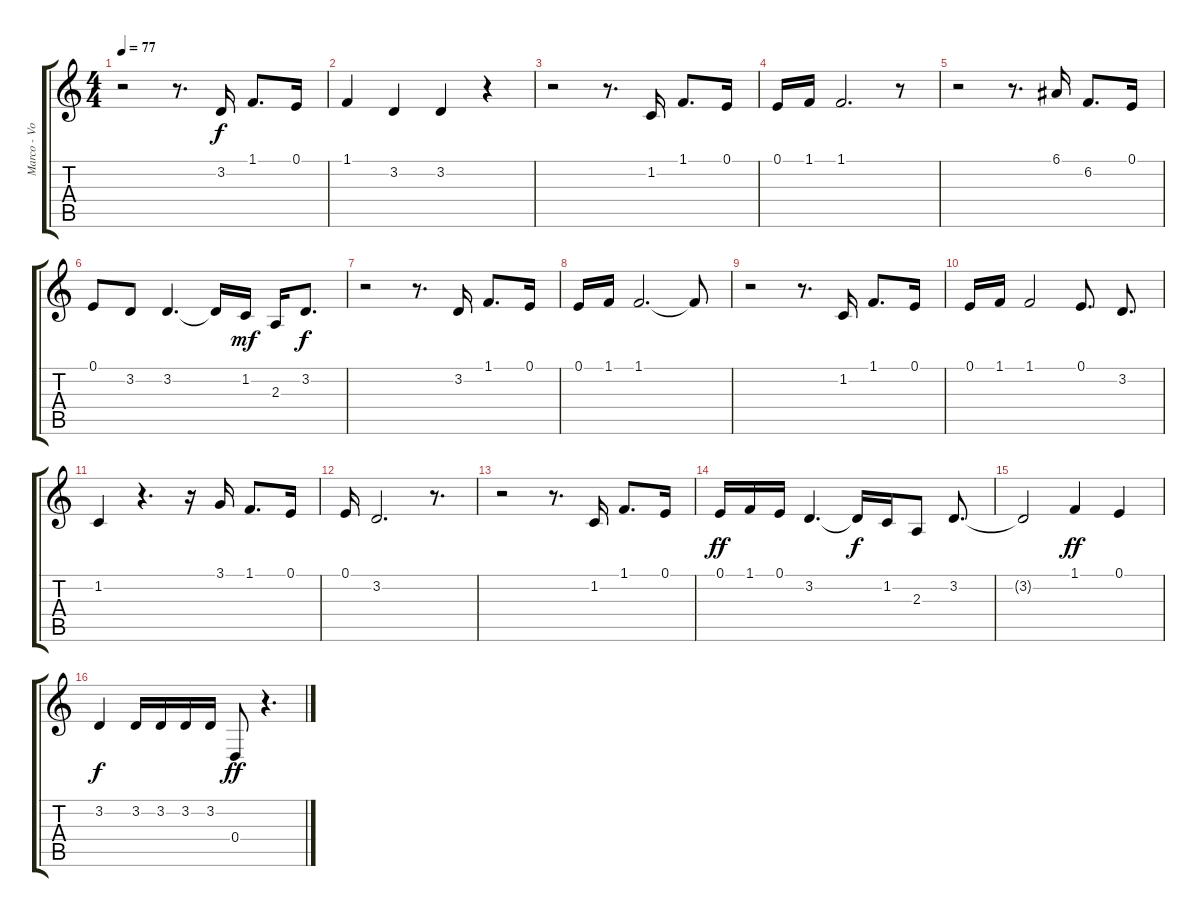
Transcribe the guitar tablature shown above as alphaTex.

\track ("Marco - Vocals" "Marco - Vo") {mute instrument tenorsax}
\staff {score tabs}
\tuning (E4 B3 G3 D3 A2 E2) {hide}
\ts (4 4)
\tempo 77
\clef g2
\ks c
r.2{dy f} r.8{d} 3.2.16 1.1.8{d} 0.1.16 |
1.1.4 3.2.4 3.2.4 r.4 |
r.2 r.8{d} 1.2.16 1.1.8{d} 0.1.16 |
0.1.16 1.1.16 1.1.2{d} r.8 |
r.2 r.8{d} 6.1.16 6.2.8{d} 0.1.16 |
0.1.8 3.2.8 3.2.4{d} 3.2{t}.16 1.2.16{dy mf} 2.3.16 3.2.8{d dy f} |
r.2 r.8{d} 3.2.16 1.1.8{d} 0.1.16 |
0.1.16 1.1.16 1.1.2{d} 1.1{t}.8 |
r.2 r.8{d} 1.2.16 1.1.8{d} 0.1.16 |
0.1.16 1.1.16 1.1.2 0.1.8{d} 3.2.8{d} |
1.2.4 r.4{d} r.16 3.1.16 1.1.8{d} 0.1.16 |
0.1.16 3.2.2{d} r.8{d} |
r.2 r.8{d} 1.2.16 1.1.8{d} 0.1.16 |
0.1.16{dy ff} 1.1.16 0.1.16 3.2.4{d} 3.2{t}.16{dy f} 1.2.16 2.3.8 3.2.8{d} |
3.2{t}.2 1.1.4{dy ff} 0.1.4 |
3.2.4{dy f} 3.2.16 3.2.16 3.2.16 3.2.16 0.4.8{dy ff} r.4{d}
